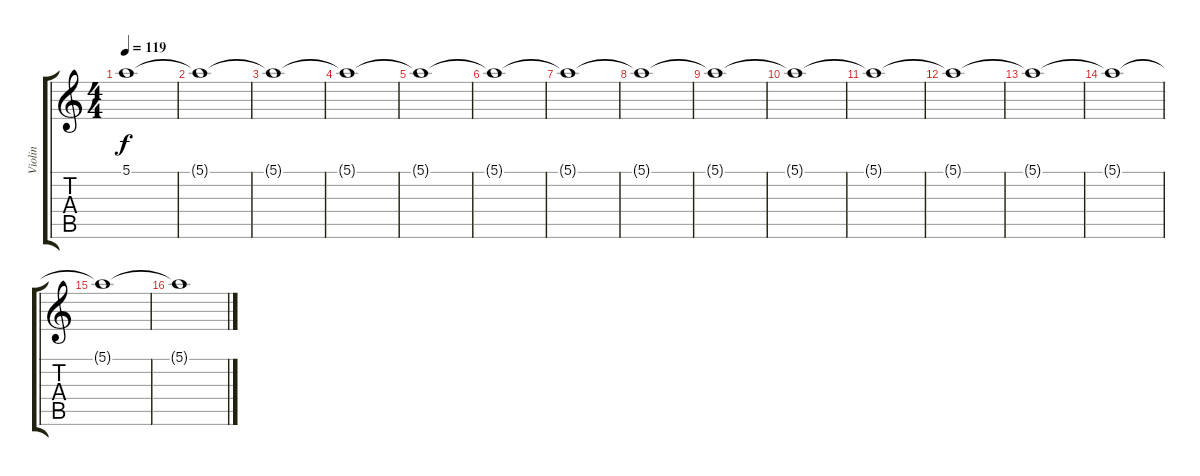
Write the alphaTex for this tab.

\track ("Violin" "Violin") {instrument violin}
\staff {score tabs}
\tuning (E5 B4 G4 D4 A3 E3) {hide}
\ts (4 4)
\tempo 119
\clef g2
\ks c
5.1{t}.1{dy f} |
5.1{t}.1 |
5.1{t}.1 |
5.1{t}.1 |
5.1{t}.1 |
5.1{t}.1 |
5.1{t}.1 |
5.1{t}.1 |
5.1{t}.1 |
5.1{t}.1 |
5.1{t}.1 |
5.1{t}.1 |
5.1{t}.1 |
5.1{t}.1 |
5.1{t}.1 |
5.1{t}.1
